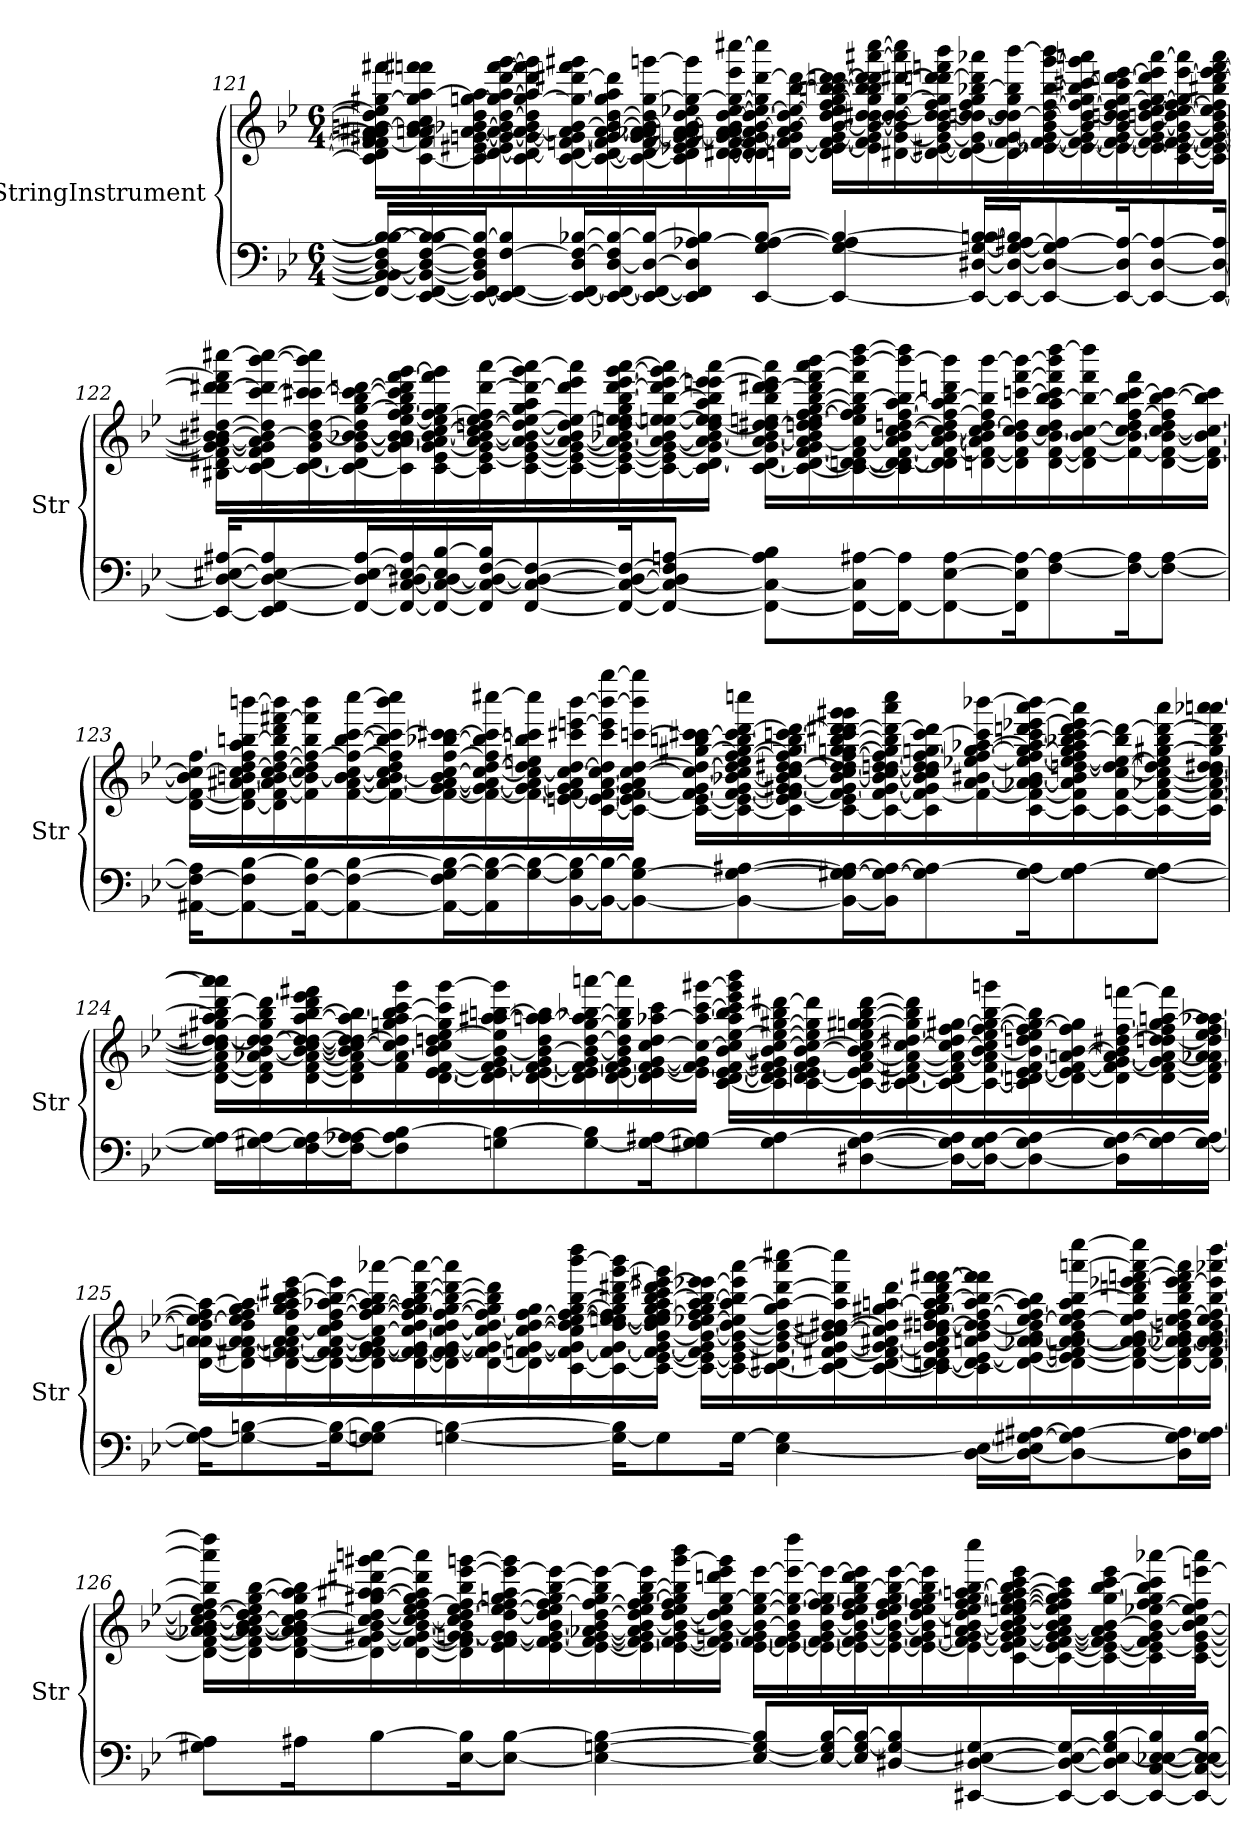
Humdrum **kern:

**kern	**kern
*part2	*part1
*staff2	*staff1
*I"StringInstrument	*I"StringInstrument
*I'Str	*I'Str
!!LO:LB:g=z
*clefF4	*clefG2
*k[b-e-]	*k[b-e-]
*M6/4	*M6/4
=121	=121
16FF/_ 16BB-/] 16BB/_ 16D/_ 16F/] 16B-/_ 16B/_LL	16c\] 16d\] 16f\_ 16f#\] 16g#X\ 16a\] [16a#X\ [16bn\ 16dd\] 16ee#\] [16gg#X\ 16fff#X\LL
[16EE-/ 16FF/_ 16BB/_ 16D/_ [16F/ 16B-/_ 16B/]	[16c\ 16f\] 16an\ 16a#\] 16b\] 16cc\ 16gg#\] [16aa\ 16fffn\ 16fff#X\
16EE-/_ 16FF/_ 16BB/] 16D/] 16F/] 16B-/_J	16c\] [16e#X\ [16gn\ [16an\ [16b-X\ 16dd\ [16ggn\ 16aa\]
8EE-/_ 8FF/_ [8F/ 8B-/]	[16d\ 16e#\] 16g\_ 16a\] 16b-\_ [16dd\ 16gg\] [16aa\ [16ddd\ [16fff#\ [16ggg\
.	16c\ 16d\_ 16g\_ [16a\ 16b-\_ 16dd\] [16gg\ 16aa\] 16ddd\] 16fff#\] 16ggg\]
16EE-/_ 16FF/_ 16D/ 16F/_ [16B-X/L	[16c\ 16d\] [16fn\ 16g\_ 16a\] 16b-\_ 16gg\_ [16ddd#X\ 16fff#\ 16ggg#X\
16EE-/_ 16FF/_ [16D/ 16F/] 16B-/_	16c\_ [16d\ 16f\] 16g\] [16a\ 16b-\_ [16dd\ 16gg\] 16aa\ 16ddd#\]
16EE-/_ 16FF/_ 16D/_ 16B-/_J	16c\_ 16d\] [16f\ [16g\ [16a-X\ 16a\] 16b-\_ 16dd\] [16gg\ [16gggn\
8EE-/] 8FF/] 8D/] [8A-X/ 8B-/]	16c\] 16d\ 16e-X\ 16f\] 16g\_ 16a-\_ 16an\ 16b-\_ 16dd\ 16ee-X\ 16gg\_ 16ggg\]
.	[16d\ [16d#X\ 16f\ 16g\_ 16a-\] [16an\ 16b-\] [16dd\ [16ee-\ 16gg\_ 16eee-\ [16cccc#X\
[8EE-/ 8G/ 8A-/_ [8B-/J	16d\] 16d#\] [16f\ 16g\_ 16a\_ [16b-\ 16dd\_ 16ee-\_ 16gg\] [16ddd#\ 16cccc#\]
.	[16dn\ 16f\_ 16g\] 16a\] 16b-\_ 16dd\] 16ee-\_ [16bb-\ 16ddd#\_JJ
4EE-/_ [4G/ 4A-/] 4B-/_	16d\] [16e-\ 16f\_ [16g\ 16b-\_ [16dd\ 16ee-\] 16ff\ [16gg\ 16bb-\_ [16bbn\ [16dddn\ 16ddd#\_LL
.	16e-\] 16f\] 16g\] 16b-\_ 16dd\_ [16dd#X\ 16gg\] 16bb-\] 16bb\] 16ddd\] 16ddd#\] [16aaa#X\ [16cccc#\
.	[16d#X\ [16g\ 16b-\] 16dd\_ 16dd#\_ [16gg\ [16ddd#X\ 16aaa#\] 16cccc#\]
.	16d#\_ [16e#X\ 16g\_ 16b-\ 16dd\] 16dd#\_ 16ff\ 16gg\] 16dddn\ 16ddd#\_ 16fffn\ 16bbb-\
16EE-/_ [16D#X/ 16G/_ 16B-/] [16Bn/LL	16d#\_ 16e#\] 16g\_ [16ddn\ 16dd#\_ 16ff\ 16gg\ [16bb-X\ 16ddd#\] 16aaa-X\
16EE-/_ 16D#/_ 16G/_ [16A#X/ 16B/]J	16d#\] [16f\ 16g\_ 16dd\] 16dd#\_ 16gg\ 16bb-\] [16bbb-\
8EE-/_ 8D#/_ 8G/] 8A#/_	[16e-X\ 16f\_ 16g\_ [16b-\ 16dd#\_ [16ff\ [16bb-\ [16ggg\ 16bbb-\]
.	16e-\_ 16f\_ 16g\_ 16b-\] 16dd#\_ 16ff\_ 16gg\ 16bb-\] [16ccc#X\ 16ggg\] 16aaan\
16EE-/_ 16D#/] 16A#/_K	16e-\_ 16f\_ 16g\_ [16b-\ 16ddn\ 16dd#\] 16ff\] [16gg\ 16ccc#\] [16dddn\ [16eee-\
8EE-/_ [8D#/ 8A#/_	16e-\] 16f\_ 16g\_ 16b-\_ [16ddn\ [16ee-\ 16ff\ 16gg\_ 16ddd\] 16eee-\] [16aaa\
.	[16c\ [16e-\ 16f\_ 16g\_ 16b-\_ 16dd\_ 16ee-\_ [16ff\ 16gg\] [16eee-\ 16aaa\]
16EE-/_ 16D#/_ 16A#/]Jk	16c\] 16e-\] 16f\_ 16g\_ 16b-\_ 16dd\] 16ee-\] 16ff\] 16bb#X\ [16ddd\ 16eee-\] [16fff\ 16aaa\JJ
!!LO:LB:g=z
=122	=122
16EE-/_ 16D#/_ [16E#X/ [16A#X/KL	16B#X\ [16d#X\ 16f\] 16g\_ [16a\ 16b-\] [16b#X\ [16dd#X\ 16ddd\] [16ddd#X\ 16fff\] [16cccc#X\LL
8EE-/] [8FF/ 8D#/_ 8E#/_ 8A#/]	[16c\ 16d#\] 16f\ 16g\] 16a\] 16b#\_ 16dd#\] [16ccc\ 16ddd#\] [16bbb-\ 16cccc#\_
.	16c\_ [16d#\ 16g\ 16b#\_ [16dd#\ 16ccc\] [16ccc#X\ 16bbb-\] 16cccc#\]
16FF/_ 16D#/] 16E#/_ [16A#/L	16c\_ 16d#\] [16g\ [16b-X\ 16b#\_ 16dd#\] [16gg\ 16bb-\ 16ccc#\_ [16dddn\
16FF/_ [16C/ [16D#X/ 16E#/_ 16A#/]	16c\] 16g\] [16a\ 16b-\_ 16b#\] [16ee-\ [16ff\ 16gg\] 16bb-\ 16ccc#\] 16ddd\] [16fff\ [16ggg\
16FF/_ 16C/_ 16D#/_ 16E#/] [16B-/	[16c\ 16e-\ [16g\ 16a\] 16b-\_ [16cc\ 16ee-\] 16ff\_ 16gg\ 16fff\] 16ggg\]
16FF/] 16C/_ 16D#/_ [16F/ 16B-/]J	16c\] [16e-\ 16g\] [16a\ 16b-\_ 16cc\] [16ddn\ [16ee-\ 16ff\] [16ddd\ [16aaa\
[8FF/ 8C/_ 8D#/_ 8F/_	[16c\ 16e-\_ [16g\ 16a\] 16b-\_ 16dd\_ 16ee-\_ 16gg\ 16aa\ 16ddd\_ 16ggg\ 16aaa\_
.	16c\_ 16e-\_ 16g\_ [16a\ 16b-\] 16dd\] 16ee-\_ 16ddd\] 16eee-\ 16aaa\]
16FF/_ 16C/_ 16D#/_ 16F/_K	16c\_ 16e-\_ 16g\_ 16a\] [16b-X\ 16dd\ 16ee-\_ 16een\ 16gg\ [16bb-\ [16ddd\ [16eee-\ [16ggg\ [16aaa\
8FF/_ 8C/_ 8D#/] 8F/] [8An/J	16c\_ 16e-\] 16g\_ [16a\ 16b-\] 16ee-\_ [16een\ 16bb-\_ 16ddd\] 16eee-\_ 16ggg\] 16aaa\]
.	16c\] [16d#\ 16g\_ 16a\] [16b-\ [16dd\ 16ee-\] 16ee\] 16aa\ 16bb-\] 16eee-\] [16eeen\ [16aaa\JJ
8FF\_ 8C\_ 8A\] 8B-\L	[16c\ 16d#\_ 16g\_ [16a\ 16b-\_ 16dd\] [16dd#X\ 16een\ 16bb-\ 16ddd\ [16ddd#X\ 16eee\] 16aaa\]LL
.	16c\_ 16d#\_ [16f\ 16g\] 16a\_ 16b-\] 16ddn\ 16dd#\] [16ee\ [16ff\ [16gg\ [16bb-\ 16ddd#\] [16fff\ 16aaa\ [16bbb-\
16FF\_ 16C\] [16A#X\L	16c\_ [16dn\ 16d#\_ 16f\] 16a\_ 16ee\] 16ff\] 16gg\] 16bb-\_ 16fff\] 16bbb-\_ [16dddd\
16FF\_ 16A#\]J	16c\] 16d\_ 16d#\_ [16f\ 16a\_ 16b-\ [16cc\ [16ddn\ [16ff\ [16aa\ 16bb-\] 16bbb-\_ 16dddd\]
8FF\_ [8E#\ [8A#\	16d\] 16d#\] 16f\_ 16a\_ [16b-\ 16cc\_ 16dd\] 16ff\_ 16aa\] [16bb-\ 16dddn\ 16bbb-\]
.	[16dn\ 16f\_ 16a\] 16b-\] 16cc\_ [16dd\ 16ff\] 16bb-\] [16bbb-\
16FF\] 16E#\] 16A#\_K	16d\] 16f\] [16b-\ 16cc\] 16dd\] [16cccn\ [16fff\ 16bbb-\_
[8F\ 8A#\_	[16d\ [16f\ 16b-\] [16cc\ 16dd\ 16aa\ [16bb-\ 16ccc\] 16fff\] 16bbb-\] [16dddd\
.	16d\] 16f\_ [16b-\ 16cc\_ 16bb-\_ 16fff\ 16dddd\]
16F\_ 16A#\]K	16f\_ 16b-\] 16cc\_ 16dd\ [16ff\ 16bb-\] [16ccc\ 16fff\
8F\_ [8A#\J	[16d\ 16f\_ [16b-\ 16cc\_ 16dd\ 16ff\] [16bb-\ 16ccc\_
.	16d\] 16f\_ 16b-\_ 16cc\_ 16bb-\] 16ccc\]JJ
!!LO:LB:g=z
=123	=123
[16AA#X\ 16F\_ 16A#\]KL	[16d\ 16f\_ 16b-\] 16cc\_ [16ff\LL
8AA#\_ 8F\] [8B-\	16d\_ 16f\] [16a#X\ [16bn\ 16cc\] [16dd\ 16ff\] 16aa\ [16bbn\ [16bbbn\
.	16d\] [16f\ 16a#\] 16b\_ [16cc\ 16dd\_ [16ff\ 16bb\] 16ddd\ [16fff#X\ 16bbb\]
16AA#\_ [16F\ 16B-\]K	16f\] 16b\_ 16cc\] 16dd\] 16ff\_ 16bb\ 16fff#\] 16bbb\
8AA#\_ 8F\_ [8B-\	[16f\ [16a#\ 16b\] [16cc\ 16ff\_ [16bb\ [16ccc\ [16cccc\
.	16f\_ 16a#\_ [16b\ 16cc\_ 16dd\ 16ff\] 16bb\] 16ccc\_ 16bbb\ 16cccc\]
16AA#\_ 16F\] [16G\ 16B-\_L	16f\_ [16g\ 16a#\_ 16b\] 16cc\_ [16ff\ [16bb-X\ 16ccc\] [16ccc#X\
16AA#\] 16G\_ 16B-\_	16f\_ 16g\_ 16a#\_ 16cc\_ [16dd\ 16ff\] 16bb-\_ 16ccc#\] [16cccc#X\
16G\_ 16B-\_	16f\_ 16g\_ 16a#\_ 16cc\_ 16dd\] 16een\ 16bb-\] 16cccn\ 16cccc#\]
[16BB-\ 16G\] 16B-\_	[16en\ 16f\_ 16g\] 16a#\] 16cc\_ [16dd\ 16ccc#X\ [16eeen\ [16bbb\
16BB-\_ 16B-\_J	[16c\ 16e\_ 16f\_ [16a#\ 16cc\_ 16dd\] 16ccc#\ 16eee\] 16bbb\_ [16gggg\
8BB-\_ [8G\ 8B-\]	16c\_ 16e\] 16f\_ [16g\ 16a#\] 16cc\_ [16dd\ [16cccn\ 16bbb\] 16gggg\]JJ
.	16c\_ [16e\ 16f\] 16g\_ 16cc\_ 16dd\_ [16gg#X\ 16bbn\ 16ccc\_ 16ccc#X\LL
8BB-\_ 8G\_ [8A#X\	16c\_ 16e\_ [16f\ 16g\_ [16b-X\ 16cc\] 16dd\] 16ee\ [16ff\ 16gg#\_ [16bb\ 16ccc\] [16ddd\ 16ccccn\
.	16c\] 16e\_ 16f\_ 16g\] [16g#X\ 16b-\_ [16cc\ [16dd\ [16dd#X\ 16ff\_ 16gg#\_ 16bb\] [16cccn\ 16ddd\_
16BB-\_ 16G\] [16G#X\ 16A#\_L	[16c\ 16e\] 16f\] 16g#\_ 16b-\_ 16cc\] 16dd\] 16dd#\_ 16ff\_ 16ggn\ 16gg#\_ [16bb\ 16ccc\] 16ddd\_ 16ddd#X\ 16ggg\ 16ggg#X\
16BB-\] 16G#\_ 16A#\_J	16c\_ [16f\ 16g#\_ 16b-\_ [16cc\ [16ddn\ 16dd#\_ 16ff\] 16gg#\] 16bb\] 16ddd\_ 16aaa\ 16cccc\
8G#\] 8A#\_	16c\] 16f\_ 16g#\] 16b-\] 16cc\] 16dd\] 16dd#\] [16ff\ 16ggn\ [16ccc\ 16ddd\]
.	16f\_ [16a#\ [16b#X\ [16ee-X\ 16ff\_ [16gg\ [16aa-X\ 16ccc\] [16bbb-X\
[16G#\ 16A#\]K	[16c\ 16f\_ [16a-X\ 16a#\] 16b#\_ 16ee-\_ 16ff\_ 16gg\_ 16aa-\_ 16ccc\ 16dddn\ [16eee-X\ [16aaa\ 16bbb-\]
8G#\] [8A#\	16c\_ 16f\] 16a-\] 16b#\] [16ddn\ 16ee-\_ 16ff\] 16gg\] 16aa-\] [16bb-X\ 16ccc\ [16ddd\ 16eee-\] 16aaa\]
.	16c\_ [16f\ [16cc\ 16dd\_ 16ee-\_ 16bb-\] 16ddd\_
[8G#\ 8A#\_J	16c\_ 16f\_ [16a-X\ 16cc\_ 16dd\] 16ee-\] [16gg#X\ 16bb-\ 16ddd\_ 16aaa\
.	16c\] 16f\_ 16a-\_ 16cc\_ [16dd\ 16dd#X\ 16gg#\] [16bb-\ 16ddd\] [16aaa-X\ [16aaan\JJ
!!LO:LB:g=z
=124	=124
16G#\] 16A#\_LL	[16d\ 16f\_ 16a-\] 16cc\] 16dd\_ [16dd#X\ [16gg#X\ 16aa\ 16bb-\] [16ddd\ 16aaa-\] 16aaa\]LL
[16G#X\ 16A#\_	16d\] 16f\] [16a-X\ [16b-\ 16dd\_ 16dd#\_ 16gg#\] 16bb-\ 16ddd\_
[16F\ 16G#\] 16A#\_	[16d\ [16f\ 16a-\_ 16b-\_ [16cc\ 16dd\_ 16dd#\_ [16aa\ [16bb-\ 16ddd\] 16eee-\ 16fff#X\
16F\_ [16A-X\ 16A#\]J	16d\] 16f\] 16a-\_ 16b-\] 16cc\_ 16dd\_ 16dd#\] 16aa\_ 16bb-\]
8F\] 8A-\] [8B-\	16f\ 16a-\] 16cc\_ 16dd\] [16ggn\ 16aa\] 16bb-\ [16ccc\ 16ggg\
.	[16d\ [16e-\ [16f\ [16b-\ 16cc\] 16ddn\ [16ee-\ 16gg\] 16ccc\] [16ggg\
8Gn\ 8B-\_	16d\] 16e-\_ 16f\_ [16g\ 16b-\_ 16ee-\] 16aa\ [16aa#X\ [16bbn\ 16ggg\]
.	[16d\ 16e-\_ 16f\_ 16g\_ 16b-\_ 16dd\ [16aan\ 16aa#\] 16bb\]
[8G\ 8B-\]	16d\] 16e-\] 16f\_ 16g\_ 16b-\_ [16dd\ [16gg\ 16aa\] [16bb-X\ [16aaan\
.	[16d\ [16e-\ 16f\] 16g\_ 16b-\] 16dd\] 16gg\] 16bb-\] 16aaa\]
16G\_ [16A#X\K	16d\] 16e-\_ [16f\ 16g\_ [16cc\ 16dd\ [16aa-X\ 16ccc\
8G\] 8G#X\ 8A#\_	16e-\] 16f\_ 16g\] 16cc\_ 16aa-\_ [16ccc\ [16ggg#X\JJ
.	[16c\ [16d\ [16e-\ 16f\_ [16b-\ 16cc\] [16ee-\ 16aa-\] [16bb-\ 16ccc\] 16eee-\ 16ggg#\] 16bbb-\LL
8G#\ 8A#\_	16c\] 16d\_ 16e-\_ 16f\_ [16g#X\ 16b-\] [16cc\ 16ee-\_ [16gg#X\ 16bb-\] [16ddd#X\
.	[16c\ 16d\] 16e-\_ 16f\_ 16g#\] [16b-\ 16cc\_ 16ee-\] 16gg#\] 16ddd#\]
[8D#X\ [8G#\ 8A#\_	16c\_ 16e-\] 16f\_ [16a-\ 16b-\] 16cc\_ 16ee-\ [16ggn\ 16gg#X\ [16bb-\ [16ddd#\
.	16c\_ [16d#X\ 16f\_ 16a-\_ 16cc\_ [16dd#X\ 16gg\] 16bb-\] 16ddd#\]
16D#\_ 16G#\] 16A#\]L	16c\_ 16d#\] 16f\] 16a-\_ 16cc\_ 16dd#\] [16ff\ [16gg#X\
16D#\_ 16G#\ [16A#\J	16c\_ [16f\ 16a-\] [16b-\ 16cc\] [16ee-\ 16ff\_ 16gg#\_ [16bb-\ 16gggn\
8D#\_ 8G#\ 8A#\_	16c\] [16dn\ [16e-\ 16f\_ 16b-\_ 16ddn\ 16ee-\] 16ff\_ 16gg#\_ 16bb-\]
.	16d\_ 16e-\] 16f\_ [16an\ 16b-\_ 16ff\] 16gg#\]
16D#\] [16G#\ 16A#\_L	16d\] 16f\_ [16g#\ 16a\_ 16b-\] [16dd#X\ [16ff\ [16fffn\
16G#\] 16A#\_	[16d\ 16f\_ 16g#\] 16a\_ [16ddn\ 16dd#\] 16ff\] 16gg#\ [16aan\ 16fff\]
[16G#\ 16A#\_JJ	16d\] 16f\] [16a-X\ 16a\] 16dd\_ [16ee-\ [16ff\ [16aa-X\ 16aa\]JJ
!!LO:LB:g=z
=125	=125
16G#\_ 16A#\]KL	[16d\ 16a-\_ [16an\ 16dd\_ 16ee-\_ 16ff\] 16aa-\_LL
8G#\_ [8Bn\	16d\] [16f#X\ 16a-\_ 16a\_ 16dd\] 16ee-\] [16ff\ 16gg\ 16aa-\_
.	[16d\ [16fn\ 16f#\_ 16a-\] 16a\_ [16cc\ 16ff\] 16gg\ 16aa-\] [16bb-\ 16ccc#X\ [16eee-\
16G#\_ 16B\_K	16d\_ 16f\_ 16f#\_ 16a\_ 16cc\_ 16dd\ [16ff\ [16aa-X\ 16bb-\_ 16eee-\]
8Gn\ 8G#\] 8B\_J	16d\] 16f\_ 16f#\_ [16g\ 16a\] 16cc\_ 16ff\_ [16gg\ 16aa-\_ 16bb-\] [16aaa-X\
.	[16d\ 16f\_ 16f#\_ 16g\] 16cc\_ [16dd\ 16ff\_ 16gg\] 16aa-\] [16bb-\ [16ddd\ 16aaa-\_
[4Gn\ 4B\_	16d\] 16f\_ 16f#\] [16g\ 16cc\_ 16dd\] 16ff\_ [16gg\ 16bb-\_ 16ddd\_ 16aaa-\]
.	[16d\ 16f\] 16g\_ 16cc\_ [16dd\ 16ff\] 16gg\] 16bb-\] 16ddd\]
.	16d\] [16fn\ 16g\_ 16cc\_ 16dd\_ [16ff\ 16gg\
.	[16c\ 16f\_ 16g\_ 16cc\] 16dd\] [16ee-\ 16ff\_ [16gg\ [16bb-\ [16bbb-\ 16dddd\
16G\_ 16B\]KL	16c\_ 16f\_ 16g\_ [16dd\ 16ee-\_ [16een\ 16ff\] 16gg\] 16bb-\] [16ddd#X\ [16ggg\ 16bbb-\]
8G\]	16c\_ [16e-\ 16f\_ 16g\_ [16b-\ 16dd\] 16ee-\] 16ee\] [16ff\ 16gg\ 16aa-\ [16bb-\ 16ccc#\ 16ddd#\] [16eee#X\ 16ggg\]JJ
.	16c\_ 16e-\_ 16f\] 16g\] 16b-\_ [16dd\ [16ee-X\ 16ff\] 16gg\ [16aa-\ 16bb-\_ [16eee-X\ 16eee#\]LL
[16G\Jk	16c\_ 16e-\] [16g\ 16b-\_ 16dd\_ 16ee-\] 16aa-\_ 16bb-\] 16eee-\] [16aaa-\
[4E-\ 4G\]	16c\_ [16d#X\ 16g\_ 16b-\_ 16dd\_ 16gg\ 16aa-\_ [16ddd#\ 16aaa-\] [16cccc#X\
.	16c\_ 16d#\] [16f#X\ 16g\_ 16b-\] [16cc#X\ 16dd\] [16dd#X\ 16aa-\] 16ddd#\] 16cccc#\]
.	16c\_ [16d#\ 16f#\_ 16g\_ [16a#X\ 16cc#\] 16dd#\] [16gg#X\ [16aan\ [16ddd#\
.	16c\_ [16dn\ 16d#\] 16f#\] 16g\] 16a#\] 16cc#\ [16ddn\ [16dd#X\ [16ff\ 16gg#\] 16aa\] [16bb-\ 16ddd#\] [16fff\ [16fff#X\
[16D\ 16E-\_LL	16c\] 16d\_ [16e-\ [16an\ 16b-\ 16dd\_ 16dd#\] 16ff\_ [16aa\ 16bb-\_ 16fff\] 16fff#\]
16D\_ 16E-\] [16G#X\ [16A#X\J	16d\_ 16e-\_ [16a-X\ 16a\_ [16b-\ 16dd\_ [16ee-\ 16ff\_ 16aa\] 16bb-\]
8D\_ 8G#\] 8A#\_	16d\_ 16e-\] [16fn\ 16a-\_ 16a\_ 16b-\_ 16dd\] 16ee-\_ 16ff\] 16aa\ [16bb-\ [16aaan\ [16eeee-\
.	16d\_ 16f\_ 16a-\] 16a\_ 16b-\_ 16ee-\_ 16ff\ 16bb-\] [16dddn\ 16eee-X\ [16fffn\ 16aaa\_ 16eeee-\]
16D\] [16G#\ 16A#\]L	16d\_ 16f\] [16a-X\ 16a\_ 16b-\] 16ddn\ 16ee-\] [16ff\ 16bb-\ 16ddd\] [16eee-\ 16fff\] 16aaa\]
16G#\] [16A#\JJ	16d\_ 16f\ 16a-\] 16a\_ [16b-\ [16dd\ 16ee-\ 16ff\_ [16bb-\ 16eee-\] [16aaa-X\ [16dddd\JJ
!!LO:PB:g=z
=126	=126
8G#X\ 8A#\]L	16d\_ [16f\ [16a-X\ 16a\_ 16b-\] [16cc\ 16dd\_ [16ee-\ 16ff\] 16bb-\] 16aaa-\] 16dddd\]LL
.	16d\] 16f\_ 16a-\_ 16a\_ [16b-\ 16cc\_ 16dd\] 16ee-\] [16gg\ [16bb-\
16A#X\K	[16d\ 16f\_ 16a-\] 16a\] 16b-\_ 16cc\_ 16dd\ 16gg\] [16aa\ 16bb-\]
[8B-\	16d\] 16f\_ [16g#X\ 16b-\_ 16cc\] [16dd\ [16gg#X\ 16aa\] [16aa#X\ [16ddd#X\ 16ggg#X\ [16aaan\
.	[16d\ 16f\_ 16g#\_ 16b-\_ [16cc\ 16dd\] 16ee-\ [16ff\ 16gg#\] 16aa#\] 16ddd#\] 16aaa\]
[16E-\ 16B-\]K	16d\] 16f\] [16gn\ 16g#\_ 16b-\] 16cc\] [16dd\ [16ee-\ 16ff\] 16bb-\ [16eee-\ [16gggn\
8E-\_ [8B-\J	16e-\ [16f\ 16g\_ 16g#\] 16dd\_ 16ee-\_ 16ff\ [16ggn\ 16aa#\ 16eee-\_ 16ggg\]
.	[16e-\ 16f\] 16g\_ [16b-\ 16dd\] 16ee-\] [16ff\ 16gg\] [16bb-\ 16eee-\_
4E-\_ [4Gn\ 4B-\_	16e-\_ [16f\ 16g\_ [16a-X\ 16b-\] [16dd\ 16ff\_ 16gg\ 16bb-\] 16eee-\_
.	16e-\] 16f\_ 16g\_ 16a-\] [16b-\ 16dd\] 16ee-\ 16ff\_ [16gg\ [16bb-\ 16eee-\]
.	[16e-\ 16f\_ 16g\] 16b-\_ [16dd\ 16ee-\ 16ff\] 16gg\] 16bb-\] [16ggg\ 16bbb-\
.	16e-\] 16f\] [16gn\ 16b-\_ 16dd\] 16ee-\ [16gg\ 16dddn\ 16eee-\ 16ggg\]JJ
8E-/_ 8G/_ 8B-/]L	[16e-\ [16f\ 16g\_ 16b-\_ [16ee-\ 16gg\_ [16eee-\LL
.	16e-\_ 16f\_ 16g\_ 16b-\] 16ee-\_ 16gg\_ 16eee-\_ 16dddd\
16E-/_ 16G/] [16B-/L	16e-\_ 16f\_ 16g\_ [16b-\ 16ee-\_ [16ff\ 16gg\] 16eee-\_
16E-/] [16G/ 16B-/_J	16e-\_ 16f\] 16g\_ 16b-\_ [16dd\ 16ee-\] 16ff\] 16gg\ [16bb-\ 16ddd\ 16eee-\]
[8D#X/ 8G/_ 8B-/]	16e-\_ 16g\_ 16b-\_ 16dd\_ [16ee-\ [16ff\ 16gg\ 16bb-\_ [16eee-\
.	16e-\_ [16f\ 16g\_ 16b-\] 16dd\_ 16ee-\] 16ff\] [16gg\ 16bb-\] 16eee-\]
[8EE#X/ 8D#/_ [8E#X/ 8G/_	16e-\_ 16f\] 16g\_ [16an\ [16b-\ 16dd\] [16ee-\ [16ff\ 16gg\] [16aan\ [16bb-\ 16cccc\
.	[16c\ 16e-\] [16f\ 16g\_ 16a\] 16b-\] [16cc\ 16ee-\_ 16een\ 16ff\_ [16gg\ 16aa\_ 16bb-\] [16ccc\ 16eee-\
16EE#/_ 16D#/_ 16E#/_ 16G/_L	16c\_ [16e-\ 16f\_ 16g\_ [16a\ 16b-\ 16cc\] 16ee-\] 16ff\] 16gg\] 16aa\] 16ccc\]
16EE#/_ 16D#/] 16E#/_ 16G/] [16B-/	16c\_ 16e-\_ 16f\_ 16g\] 16a\] [16b-\ [16gg\ 16bb-\ [16ccc\ 16eee-\
16EE#/_ [16C/ [16E-X/ 16E#/_ 16B-/]	16c\] 16e-\_ 16f\] 16g\ 16b-\_ [16ee-X\ [16ff\ 16gg\] 16bb-\ 16ccc\] [16aaa-X\
16EE#/_ 16C/_ 16E-/_ 16E#/] [16B-/JJ	[16c\ 16e-\_ [16g\ 16b-\_ [16cc\ 16ee-\] 16ff\] [16eeen\ 16aaa-\]JJ
=	=
*-	*-
